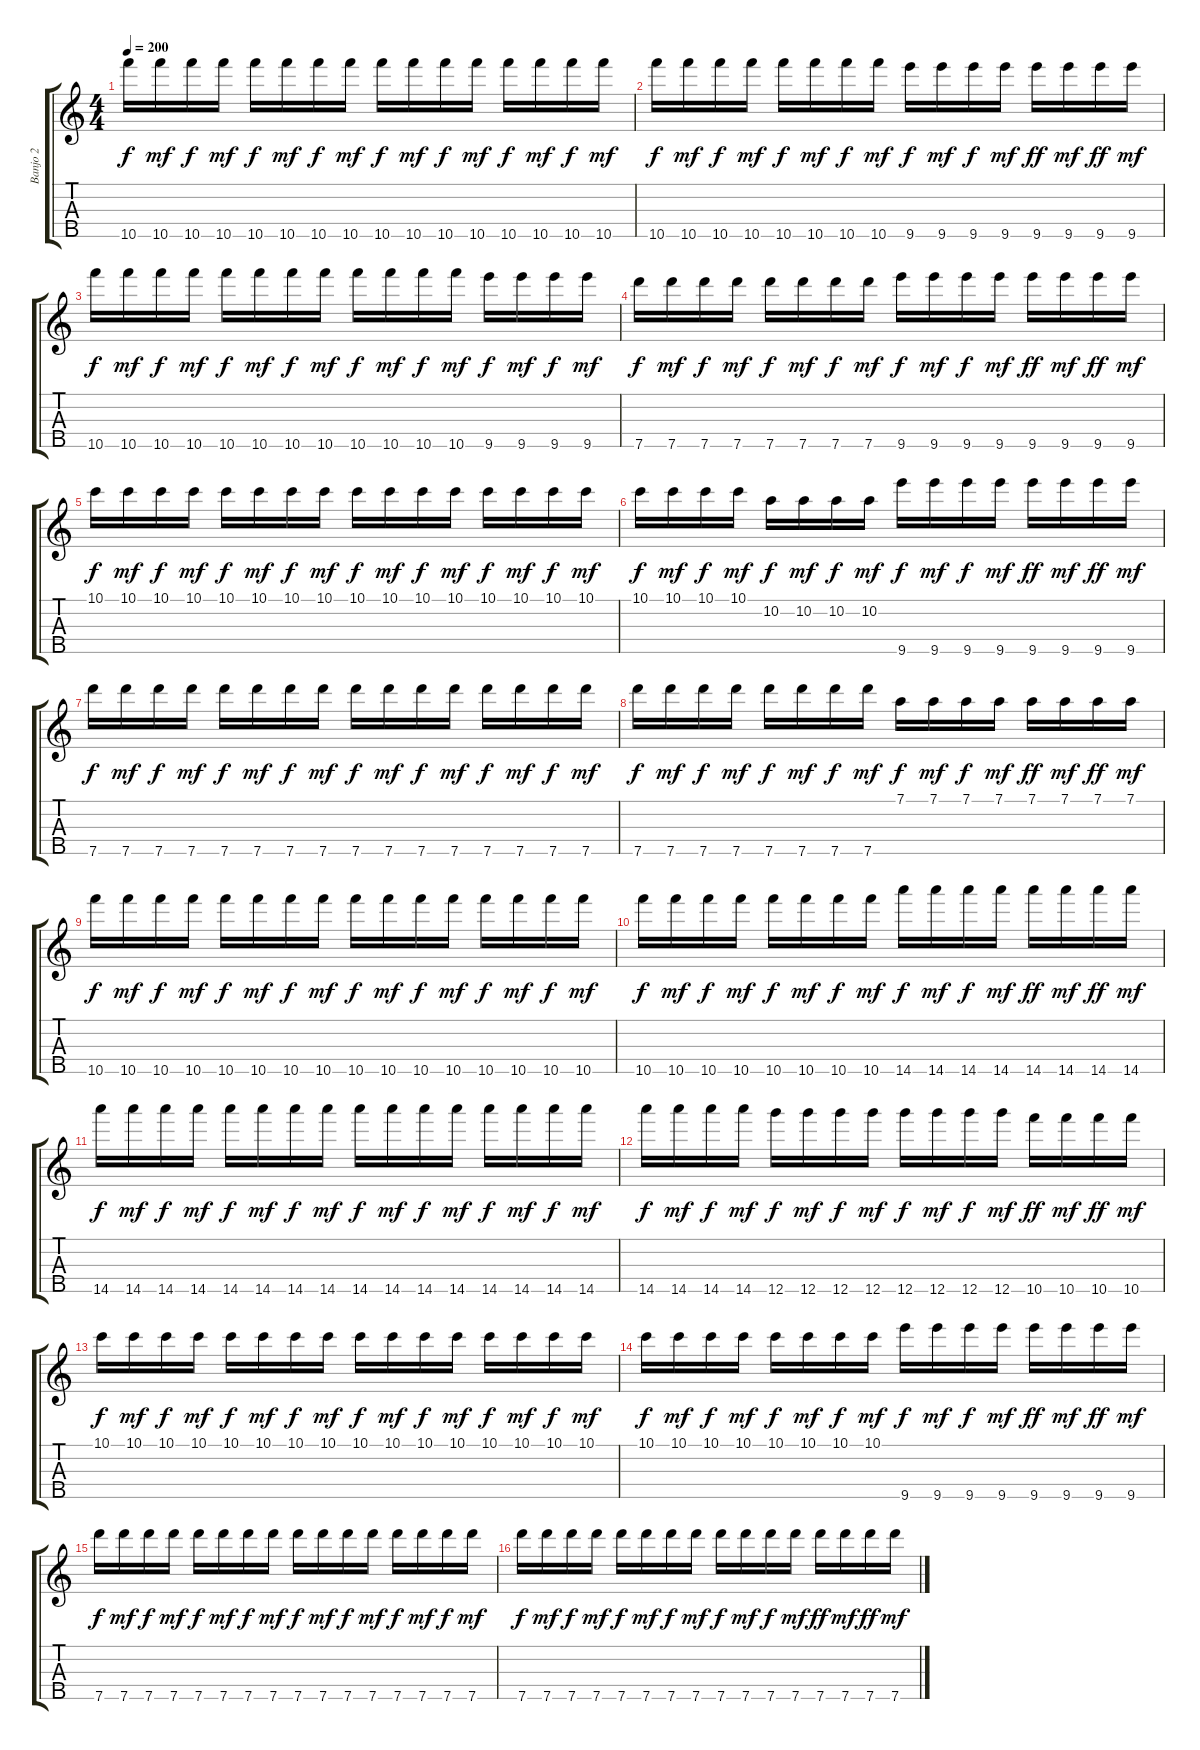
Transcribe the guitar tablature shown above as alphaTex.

\track ("Banjo 2" "Banjo 2") {instrument electricguitarclean}
\staff {score tabs}
\tuning (D4 B3 G3 D3 G4) {hide}
\ts (4 4)
\tempo 200
\clef g2
\ks c
10.5.16{dy f} 10.5.16{dy mf} 10.5.16{dy f} 10.5.16{dy mf} 10.5.16{dy f} 10.5.16{dy mf} 10.5.16{dy f} 10.5.16{dy mf} 10.5.16{dy f} 10.5.16{dy mf} 10.5.16{dy f} 10.5.16{dy mf} 10.5.16{dy f} 10.5.16{dy mf} 10.5.16{dy f} 10.5.16{dy mf} |
10.5.16{dy f} 10.5.16{dy mf} 10.5.16{dy f} 10.5.16{dy mf} 10.5.16{dy f} 10.5.16{dy mf} 10.5.16{dy f} 10.5.16{dy mf} 9.5.16{dy f} 9.5.16{dy mf} 9.5.16{dy f} 9.5.16{dy mf} 9.5.16{dy ff} 9.5.16{dy mf} 9.5.16{dy ff} 9.5.16{dy mf} |
10.5.16{dy f} 10.5.16{dy mf} 10.5.16{dy f} 10.5.16{dy mf} 10.5.16{dy f} 10.5.16{dy mf} 10.5.16{dy f} 10.5.16{dy mf} 10.5.16{dy f} 10.5.16{dy mf} 10.5.16{dy f} 10.5.16{dy mf} 9.5.16{dy f} 9.5.16{dy mf} 9.5.16{dy f} 9.5.16{dy mf} |
7.5.16{dy f} 7.5.16{dy mf} 7.5.16{dy f} 7.5.16{dy mf} 7.5.16{dy f} 7.5.16{dy mf} 7.5.16{dy f} 7.5.16{dy mf} 9.5.16{dy f} 9.5.16{dy mf} 9.5.16{dy f} 9.5.16{dy mf} 9.5.16{dy ff} 9.5.16{dy mf} 9.5.16{dy ff} 9.5.16{dy mf} |
10.1.16{dy f} 10.1.16{dy mf} 10.1.16{dy f} 10.1.16{dy mf} 10.1.16{dy f} 10.1.16{dy mf} 10.1.16{dy f} 10.1.16{dy mf} 10.1.16{dy f} 10.1.16{dy mf} 10.1.16{dy f} 10.1.16{dy mf} 10.1.16{dy f} 10.1.16{dy mf} 10.1.16{dy f} 10.1.16{dy mf} |
10.1.16{dy f} 10.1.16{dy mf} 10.1.16{dy f} 10.1.16{dy mf} 10.2.16{dy f} 10.2.16{dy mf} 10.2.16{dy f} 10.2.16{dy mf} 9.5.16{dy f} 9.5.16{dy mf} 9.5.16{dy f} 9.5.16{dy mf} 9.5.16{dy ff} 9.5.16{dy mf} 9.5.16{dy ff} 9.5.16{dy mf} |
7.5.16{dy f} 7.5.16{dy mf} 7.5.16{dy f} 7.5.16{dy mf} 7.5.16{dy f} 7.5.16{dy mf} 7.5.16{dy f} 7.5.16{dy mf} 7.5.16{dy f} 7.5.16{dy mf} 7.5.16{dy f} 7.5.16{dy mf} 7.5.16{dy f} 7.5.16{dy mf} 7.5.16{dy f} 7.5.16{dy mf} |
7.5.16{dy f} 7.5.16{dy mf} 7.5.16{dy f} 7.5.16{dy mf} 7.5.16{dy f} 7.5.16{dy mf} 7.5.16{dy f} 7.5.16{dy mf} 7.1.16{dy f} 7.1.16{dy mf} 7.1.16{dy f} 7.1.16{dy mf} 7.1.16{dy ff} 7.1.16{dy mf} 7.1.16{dy ff} 7.1.16{dy mf} |
10.5.16{dy f} 10.5.16{dy mf} 10.5.16{dy f} 10.5.16{dy mf} 10.5.16{dy f} 10.5.16{dy mf} 10.5.16{dy f} 10.5.16{dy mf} 10.5.16{dy f} 10.5.16{dy mf} 10.5.16{dy f} 10.5.16{dy mf} 10.5.16{dy f} 10.5.16{dy mf} 10.5.16{dy f} 10.5.16{dy mf} |
10.5.16{dy f} 10.5.16{dy mf} 10.5.16{dy f} 10.5.16{dy mf} 10.5.16{dy f} 10.5.16{dy mf} 10.5.16{dy f} 10.5.16{dy mf} 14.5.16{dy f} 14.5.16{dy mf} 14.5.16{dy f} 14.5.16{dy mf} 14.5.16{dy ff} 14.5.16{dy mf} 14.5.16{dy ff} 14.5.16{dy mf} |
14.5.16{dy f} 14.5.16{dy mf} 14.5.16{dy f} 14.5.16{dy mf} 14.5.16{dy f} 14.5.16{dy mf} 14.5.16{dy f} 14.5.16{dy mf} 14.5.16{dy f} 14.5.16{dy mf} 14.5.16{dy f} 14.5.16{dy mf} 14.5.16{dy f} 14.5.16{dy mf} 14.5.16{dy f} 14.5.16{dy mf} |
14.5.16{dy f} 14.5.16{dy mf} 14.5.16{dy f} 14.5.16{dy mf} 12.5.16{dy f} 12.5.16{dy mf} 12.5.16{dy f} 12.5.16{dy mf} 12.5.16{dy f} 12.5.16{dy mf} 12.5.16{dy f} 12.5.16{dy mf} 10.5.16{dy ff} 10.5.16{dy mf} 10.5.16{dy ff} 10.5.16{dy mf} |
10.1.16{dy f} 10.1.16{dy mf} 10.1.16{dy f} 10.1.16{dy mf} 10.1.16{dy f} 10.1.16{dy mf} 10.1.16{dy f} 10.1.16{dy mf} 10.1.16{dy f} 10.1.16{dy mf} 10.1.16{dy f} 10.1.16{dy mf} 10.1.16{dy f} 10.1.16{dy mf} 10.1.16{dy f} 10.1.16{dy mf} |
10.1.16{dy f} 10.1.16{dy mf} 10.1.16{dy f} 10.1.16{dy mf} 10.1.16{dy f} 10.1.16{dy mf} 10.1.16{dy f} 10.1.16{dy mf} 9.5.16{dy f} 9.5.16{dy mf} 9.5.16{dy f} 9.5.16{dy mf} 9.5.16{dy ff} 9.5.16{dy mf} 9.5.16{dy ff} 9.5.16{dy mf} |
7.5.16{dy f} 7.5.16{dy mf} 7.5.16{dy f} 7.5.16{dy mf} 7.5.16{dy f} 7.5.16{dy mf} 7.5.16{dy f} 7.5.16{dy mf} 7.5.16{dy f} 7.5.16{dy mf} 7.5.16{dy f} 7.5.16{dy mf} 7.5.16{dy f} 7.5.16{dy mf} 7.5.16{dy f} 7.5.16{dy mf} |
7.5.16{dy f} 7.5.16{dy mf} 7.5.16{dy f} 7.5.16{dy mf} 7.5.16{dy f} 7.5.16{dy mf} 7.5.16{dy f} 7.5.16{dy mf} 7.5.16{dy f} 7.5.16{dy mf} 7.5.16{dy f} 7.5.16{dy mf} 7.5.16{dy ff} 7.5.16{dy mf} 7.5.16{dy ff} 7.5.16{dy mf}
